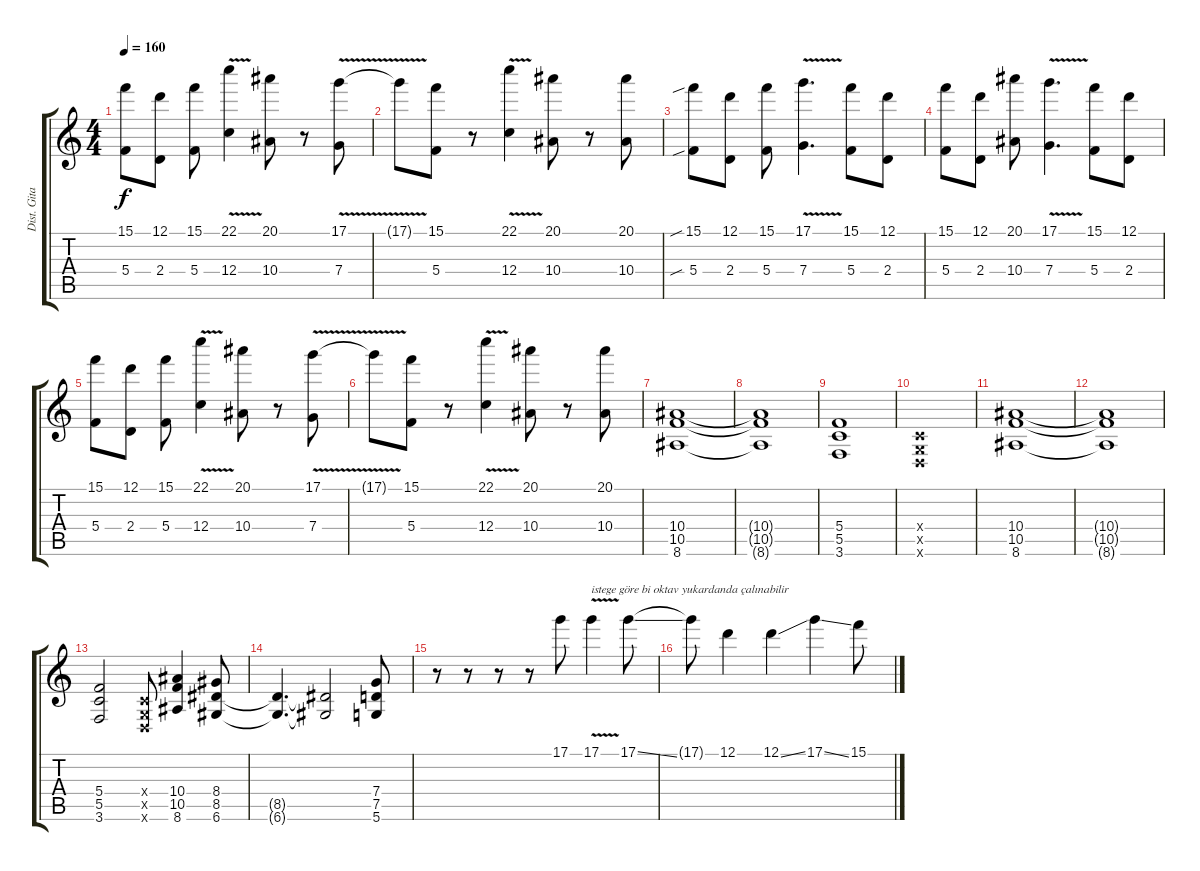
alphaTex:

\track ("Dist. Gitar 2" "Dist. Gita") {instrument distortionguitar}
\staff {score tabs}
\tuning (D4 A3 F3 C3 G2 D2) {hide}
\ts (4 4)
\tempo 160
\clef g2
\ks c
(15.1 5.4).8{dy f} (12.1 2.4).8 (15.1 5.4).8 (22.1{v} 12.4).4 (20.1 10.4).8 r.8 (17.1{v} 7.4).8 |
17.1{t}.8 (15.1 5.4).8 r.8 (22.1{v} 12.4).4 (20.1 10.4).8 r.8 (20.1 10.4).8 |
(15.1{sib} 5.4{sib}).8{volume 16} (12.1 2.4).8 (15.1 5.4).8 (17.1{v} 7.4).4{d} (15.1 5.4).8 (12.1 2.4).8 |
(15.1 5.4).8 (12.1 2.4).8 (20.1 10.4).8 (17.1{v} 7.4).4{d} (15.1 5.4).8 (12.1 2.4).8 |
(15.1 5.4).8 (12.1 2.4).8 (15.1 5.4).8 (22.1{v} 12.4).4 (20.1 10.4).8 r.8 (17.1{v} 7.4).8 |
17.1{t}.8 (15.1 5.4).8 r.8 (22.1{v} 12.4).4 (20.1 10.4).8 r.8 (20.1 10.4).8 |
(10.4 10.5 8.6).1{volume 14} |
(10.4{t} 10.5{t} 8.6{t}).1 |
(5.4 5.5 3.6).1 |
(0.4{x} 0.5{x} 0.6{x}).1 |
(10.4 10.5 8.6).1 |
(10.4{t} 10.5{t} 8.6{t}).1 |
(5.4 5.5 3.6).2 (0.4{x} 0.5{x} 0.6{x}).8 (10.4 10.5 8.6).4 (8.4 8.5 6.6).8 |
(8.5{t} 6.6{t}).4{d} (8.5{t} 6.6{t}).2 (7.4 7.5 5.6).8 |
r.8 r.8 r.8 r.8 17.1.8 17.1{v}.4{txt "istege göre bi oktav yukardanda çalınabilir"} 17.1{ss}.8 |
17.1{t}.8 12.1.4 12.1{ss}.4 17.1{ss}.4 15.1{ss}.8
